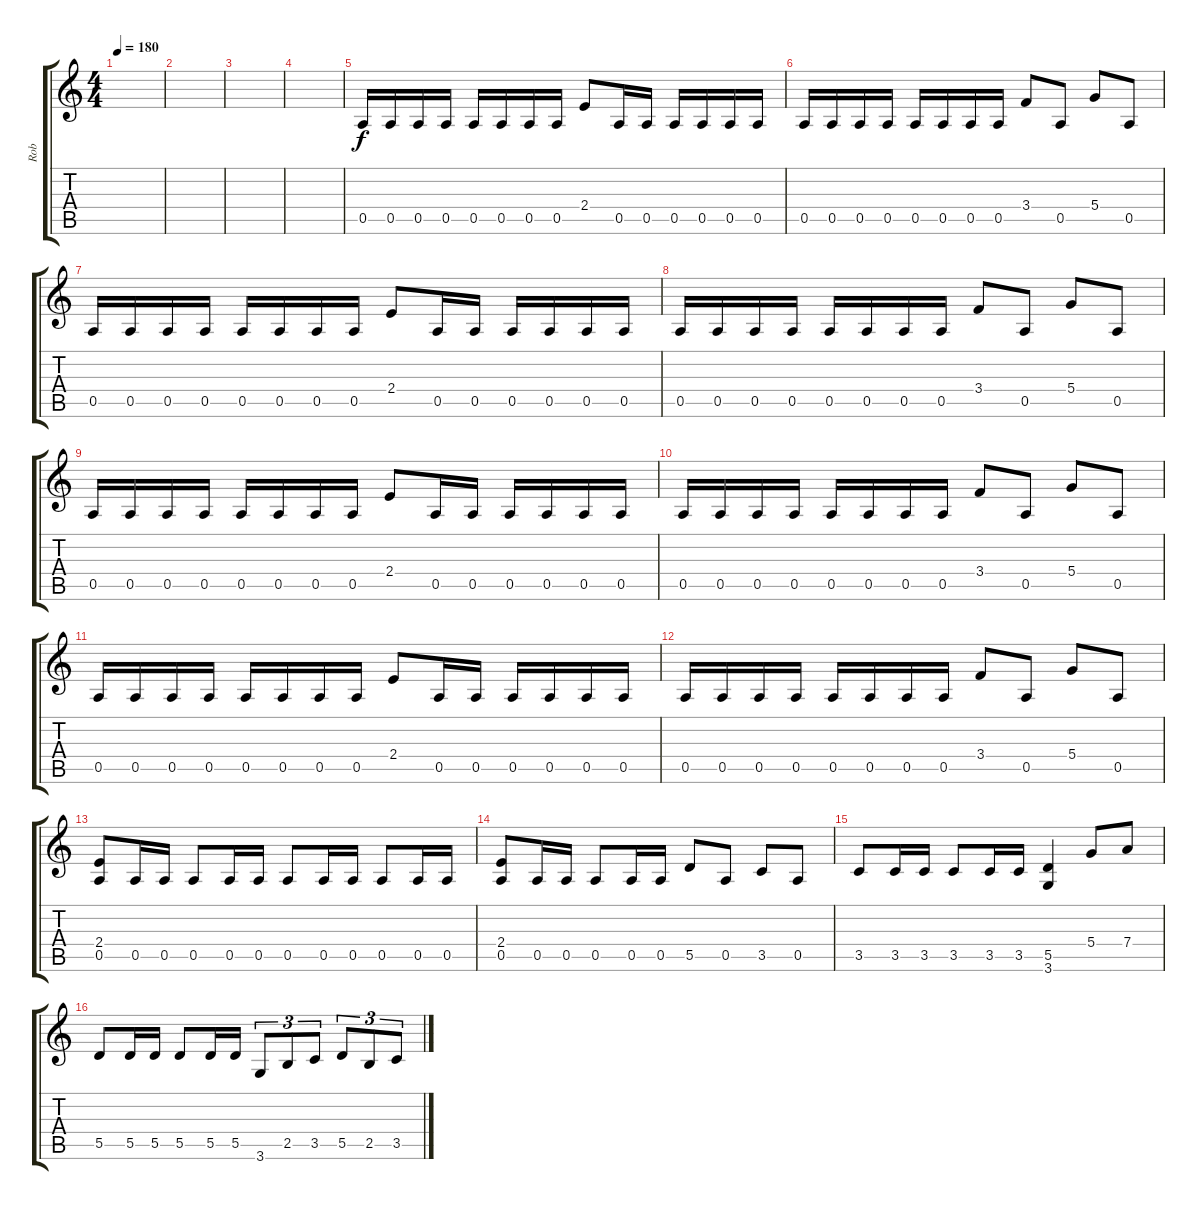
\track ("Rob" "Rob") {instrument distortionguitar}
\staff {score tabs}
\tuning (E4 B3 G3 D3 A2 E2) {hide}
\ts (4 4)
\tempo 180
\clef g2
\ks c
|
|
|
|
0.5.16 0.5.16 0.5.16 0.5.16 0.5.16 0.5.16 0.5.16 0.5.16 2.4.8 0.5.16 0.5.16 0.5.16 0.5.16 0.5.16 0.5.16 |
0.5.16 0.5.16 0.5.16 0.5.16 0.5.16 0.5.16 0.5.16 0.5.16 3.4.8 0.5.8 5.4.8 0.5.8 |
0.5.16 0.5.16 0.5.16 0.5.16 0.5.16 0.5.16 0.5.16 0.5.16 2.4.8 0.5.16 0.5.16 0.5.16 0.5.16 0.5.16 0.5.16 |
0.5.16 0.5.16 0.5.16 0.5.16 0.5.16 0.5.16 0.5.16 0.5.16 3.4.8 0.5.8 5.4.8 0.5.8 |
0.5.16 0.5.16 0.5.16 0.5.16 0.5.16 0.5.16 0.5.16 0.5.16 2.4.8 0.5.16 0.5.16 0.5.16 0.5.16 0.5.16 0.5.16 |
0.5.16 0.5.16 0.5.16 0.5.16 0.5.16 0.5.16 0.5.16 0.5.16 3.4.8 0.5.8 5.4.8 0.5.8 |
0.5.16 0.5.16 0.5.16 0.5.16 0.5.16 0.5.16 0.5.16 0.5.16 2.4.8 0.5.16 0.5.16 0.5.16 0.5.16 0.5.16 0.5.16 |
0.5.16 0.5.16 0.5.16 0.5.16 0.5.16 0.5.16 0.5.16 0.5.16 3.4.8 0.5.8 5.4.8 0.5.8 |
(2.4 0.5).8 0.5.16 0.5.16 0.5.8 0.5.16 0.5.16 0.5.8 0.5.16 0.5.16 0.5.8 0.5.16 0.5.16 |
(2.4 0.5).8 0.5.16 0.5.16 0.5.8 0.5.16 0.5.16 5.5.8 0.5.8 3.5.8 0.5.8 |
3.5.8 3.5.16 3.5.16 3.5.8 3.5.16 3.5.16 (5.5 3.6).4 5.4.8 7.4.8 |
5.5.8 5.5.16 5.5.16 5.5.8 5.5.16 5.5.16 3.6.8{tu (3 2)} 2.5.8{tu (3 2)} 3.5.8{tu (3 2)} 5.5.8{tu (3 2)} 2.5.8{tu (3 2)} 3.5.8{tu (3 2)}
